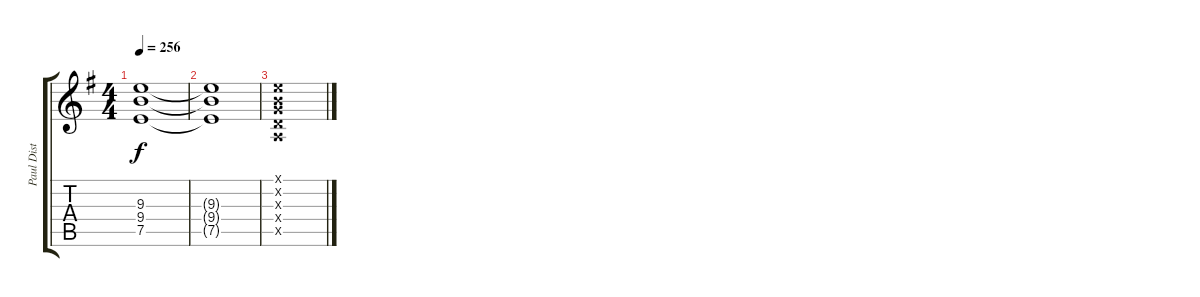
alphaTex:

\track ("Paul Dist" "Paul Dist") {instrument overdrivenguitar}
\staff {score tabs}
\tuning (E4 B3 G3 D3 A2 E2) {hide}
\ts (4 4)
\tempo 256
\clef g2
\ks eminor
(9.3 9.4 7.5).1{dy f} |
(9.3{t} 9.4{t} 7.5{t}).1 |
(0.1{x} 0.2{x} 0.3{x} 0.4{x} 0.5{x}).1
